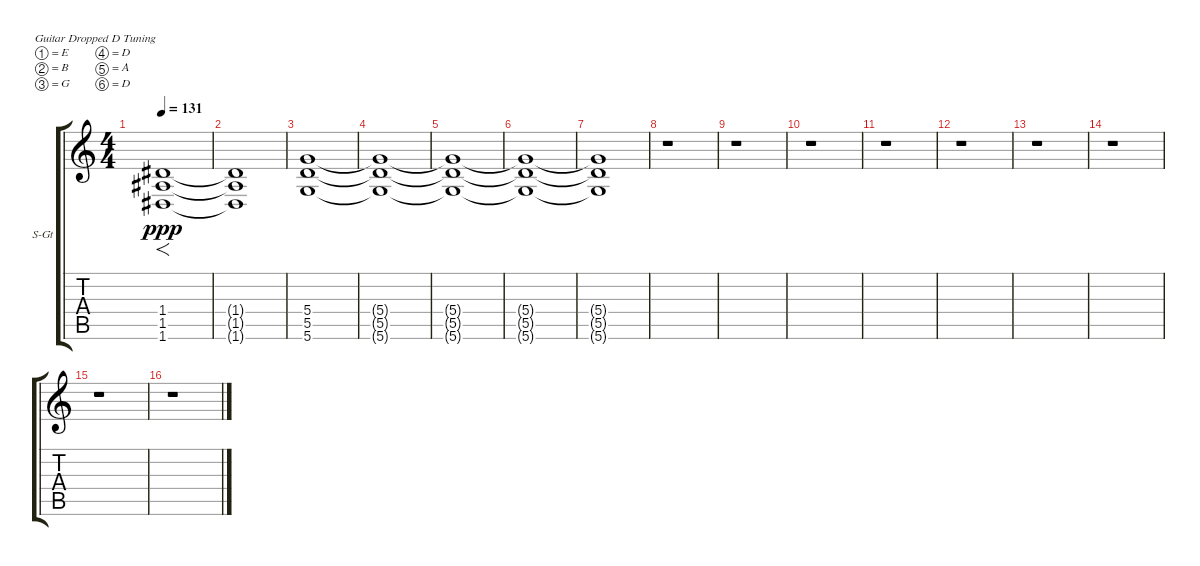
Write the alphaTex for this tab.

\bracketExtendMode groupsimilarinstruments
\firstSystemTrackNameOrientation horizontal
\otherSystemsTrackNameOrientation horizontal
\track ("" "S-Gt") {instrument acousticgrandpiano}
\staff {score tabs}
\tuning (E4 B3 G3 D3 A2 D2)
\displaytranspose 12
\ts (4 4)
\tempo 131
\clef g2
\ks aminor
(1.4 1.5 1.6).1{f dy ppp instrument acousticgrandpiano} |
\ks c
(1.4{t} 1.5{t} 1.6{t}).1 |
(5.4 5.5 5.6).1 |
(5.4{t} 5.5{t} 5.6{t}).1 |
(5.4{t} 5.5{t} 5.6{t}).1 |
(5.4{t} 5.5{t} 5.6{t}).1 |
(5.4{t} 5.5{t} 5.6{t}).1 |
r.1 |
r.1 |
r.1 |
r.1 |
r.1 |
r.1 |
r.1 |
r.1 |
r.1
